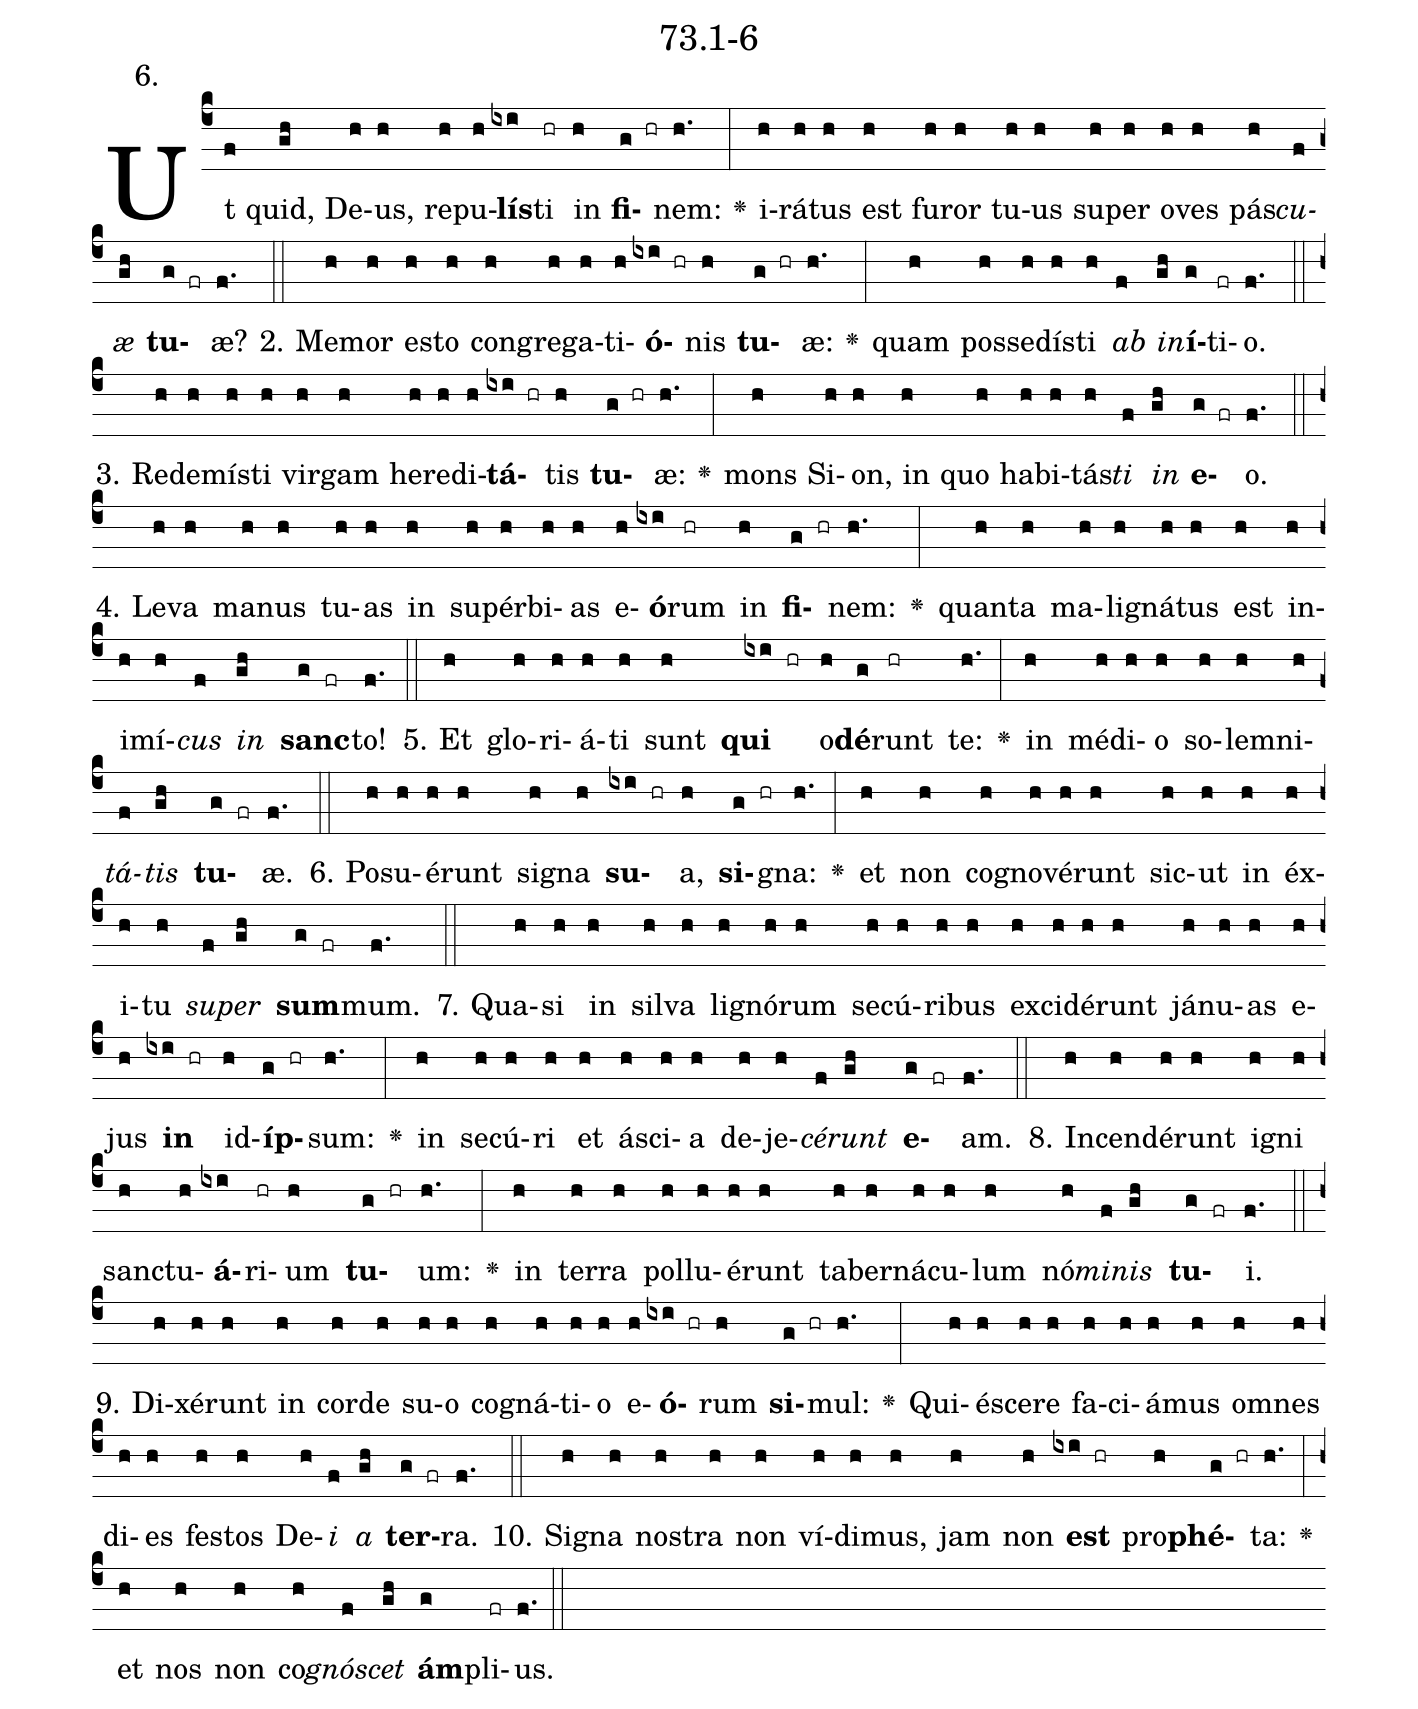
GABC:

name: 73.1-6;
annotation: 6.;
%%
(c4)Ut(f) quid,(gh) De(h)us,(h) re(h)pu(h)<b>lís</b>(ixi)ti(hr) in(h) <b>fi</b>(g hr)nem:(h.) <v>\greheightstar</v>(:) i(h)rá(h)tus(h) est(h) fu(h)ror(h) tu(h)us(h) su(h)per(h) o(h)ves(h) pás(h)<i>cu</i>(f)<i>æ</i>(gh) <b>tu</b>(g fr)æ?(f.) (::)
2. Me(h)mor(h) es(h)to(h) con(h)gre(h)ga(h)ti(h)<b>ó</b>(ixi hr)nis(h) <b>tu</b>(g hr)æ:(h.) <v>\greheightstar</v>(:) quam(h) pos(h)se(h)dís(h)ti(h) <i>ab</i>(f) <i>in</i>(gh)<b>í</b>(g)ti(fr)o.(f.) (::)
3. Red(h)e(h)mís(h)ti(h) vir(h)gam(h) he(h)re(h)di(h)<b>tá</b>(ixi hr)tis(h) <b>tu</b>(g hr)æ:(h.) <v>\greheightstar</v>(:) mons(h) Si(h)on,(h) in(h) quo(h) ha(h)bi(h)tás(h)<i>ti</i>(f) <i>in</i>(gh) <b>e</b>(g fr)o.(f.) (::)
4. Le(h)va(h) ma(h)nus(h) tu(h)as(h) in(h) su(h)pér(h)bi(h)as(h) e(h)<b>ó</b>(ixi)rum(hr) in(h) <b>fi</b>(g hr)nem:(h.) <v>\greheightstar</v>(:) quan(h)ta(h) ma(h)li(h)gná(h)tus(h) est(h) in(h)i(h)mí(h)<i>cus</i>(f) <i>in</i>(gh) <b>sanc</b>(g fr)to!(f.) (::)
5. Et(h) glo(h)ri(h)á(h)ti(h) sunt(h) <b>qui</b>(ixi hr) o(h)<b>dé</b>(g)runt(hr) te:(h.) <v>\greheightstar</v>(:) in(h) mé(h)di(h)o(h) so(h)lem(h)ni(h)<i>tá</i>(f)<i>tis</i>(gh) <b>tu</b>(g fr)æ.(f.) (::)
6. Po(h)su(h)é(h)runt(h) si(h)gna(h) <b>su</b>(ixi hr)a,(h) <b>si</b>(g hr)gna:(h.) <v>\greheightstar</v>(:) et(h) non(h) co(h)gno(h)vé(h)runt(h) sic(h)ut(h) in(h) éx(h)i(h)tu(h) <i>su</i>(f)<i>per</i>(gh) <b>sum</b>(g fr)mum.(f.) (::)
7. Qua(h)si(h) in(h) sil(h)va(h) li(h)gnó(h)rum(h) se(h)cú(h)ri(h)bus(h) ex(h)ci(h)dé(h)runt(h) já(h)nu(h)as(h) e(h)jus(h) <b>in</b>(ixi hr) id(h)<b>íp</b>(g hr)sum:(h.) <v>\greheightstar</v>(:) in(h) se(h)cú(h)ri(h) et(h) á(h)sci(h)a(h) de(h)je(h)<i>cé</i>(f)<i>runt</i>(gh) <b>e</b>(g fr)am.(f.) (::)
8. In(h)cen(h)dé(h)runt(h) i(h)gni(h) sanc(h)tu(h)<b>á</b>(ixi)ri(hr)um(h) <b>tu</b>(g hr)um:(h.) <v>\greheightstar</v>(:) in(h) ter(h)ra(h) pol(h)lu(h)é(h)runt(h) ta(h)ber(h)ná(h)cu(h)lum(h) nó(h)<i>mi</i>(f)<i>nis</i>(gh) <b>tu</b>(g fr)i.(f.) (::)
9. Di(h)xé(h)runt(h) in(h) cor(h)de(h) su(h)o(h) co(h)gná(h)ti(h)o(h) e(h)<b>ó</b>(ixi hr)rum(h) <b>si</b>(g hr)mul:(h.) <v>\greheightstar</v>(:) Qui(h)é(h)sce(h)re(h) fa(h)ci(h)á(h)mus(h) om(h)nes(h) di(h)es(h) fes(h)tos(h) De(h)<i>i</i>(f) <i>a</i>(gh) <b>ter</b>(g fr)ra.(f.) (::)
10. Si(h)gna(h) nos(h)tra(h) non(h) ví(h)di(h)mus,(h) jam(h) non(h) <b>est</b>(ixi hr) pro(h)<b>phé</b>(g hr)ta:(h.) <v>\greheightstar</v>(:) et(h) nos(h) non(h) co(h)<i>gnó</i>(f)<i>scet</i>(gh) <b>ám</b>(g)pli(fr)us.(f.) (::)
